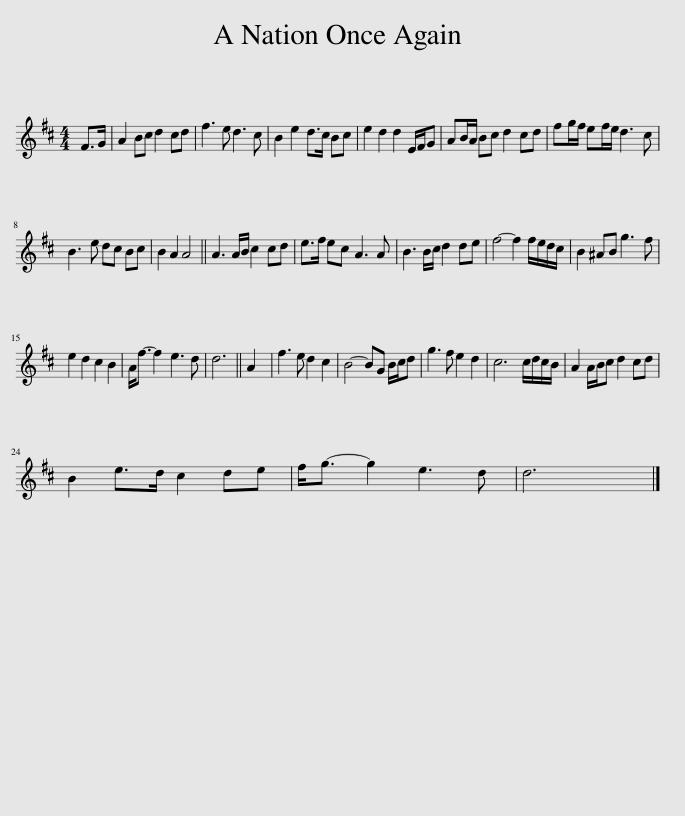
X:1
L:1/8
M:4/4
I:linebreak $
K:D
V:1 treble
V:1
 F>G | A2 Bc d2 cd | f3 e d3 c | B2 e2 d>c Bc | e2 d2 d2 E/F/G | %5
 AB/A/ Bc d2 cd | fg/f/ ef/e/ d3 c |$ B3 e dc Bc | B2 A2 A4 || A3 A/B/ c2 cd | %10
 e>f ec A3 A | B3 B/c/ d2 de | f4- f2 f/e/d/c/ | B2 ^AB g3 f |$ e2 d2 c2 B2 | %15
 A<f- f2 e3 d | d6 || A2 | f3 e d2 c2 | B4- BG B/c/d | %20
 g3 f e2 d2 | c6 c/d/c/B/ | A2 A/B/c d2 cd |$ B2 e>d c2 de | f<g- g2 e3 d | %25
 d6 |] %26
